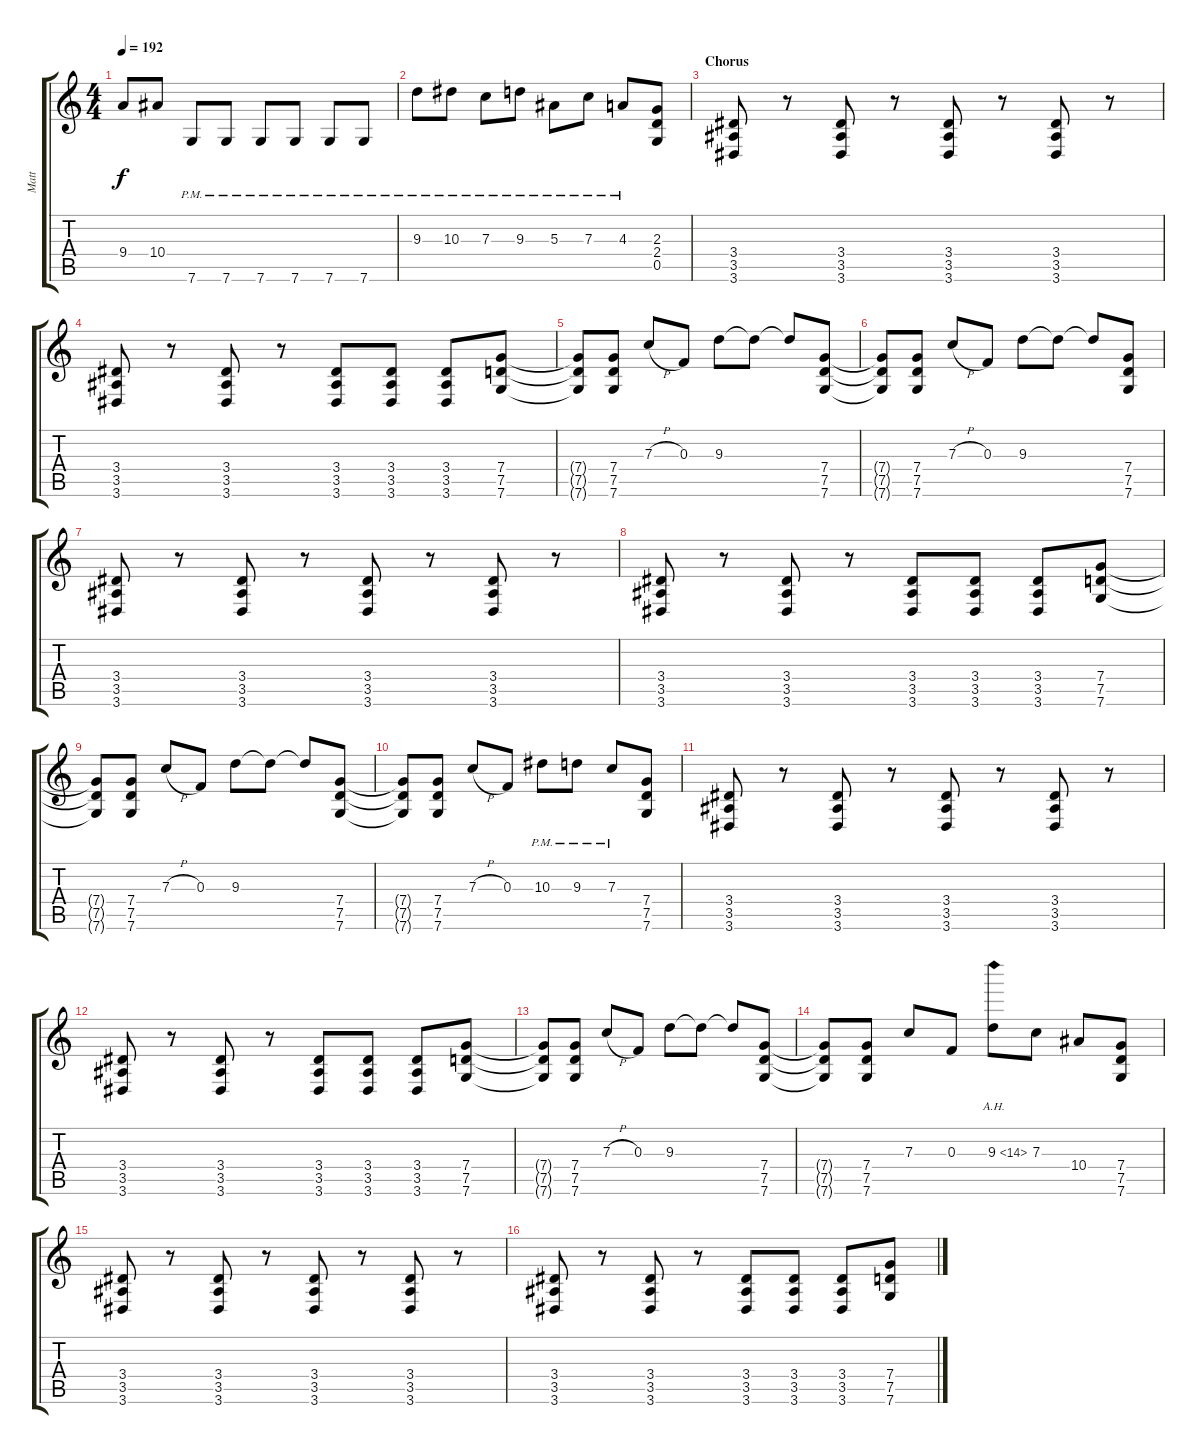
\track ("Matt" "Matt") {instrument distortionguitar}
\staff {score tabs}
\tuning (D4 A3 F3 C3 G2 C2) {hide}
\ts (4 4)
\tempo 192
\clef g2
\ks c
9.4{t}.8{dy f} 10.4.8 7.6{pm}.8 7.6{pm}.8 7.6{pm}.8 7.6{pm}.8 7.6{pm}.8 7.6{pm}.8 |
9.3{pm}.8 10.3{pm}.8 7.3{pm}.8 9.3{pm}.8 5.3{pm}.8 7.3{pm}.8 4.3{pm}.8 (2.3 2.4 0.5).8 |
\section ("" "Chorus")
(3.4 3.5 3.6).8 r.8 (3.4 3.5 3.6).8 r.8 (3.4 3.5 3.6).8 r.8 (3.4 3.5 3.6).8 r.8 |
(3.4 3.5 3.6).8 r.8 (3.4 3.5 3.6).8 r.8 (3.4 3.5 3.6).8 (3.4 3.5 3.6).8 (3.4 3.5 3.6).8 (7.4 7.5 7.6).8 |
(7.4{t} 7.5{t} 7.6{t}).8 (7.4 7.5 7.6).8 7.3{h}.8 0.3.8 9.3.8 9.3{t}.8 9.3{t}.8 (7.4 7.5 7.6).8 |
(7.4{t} 7.5{t} 7.6{t}).8 (7.4 7.5 7.6).8 7.3{h}.8 0.3.8 9.3.8 9.3{t}.8 9.3{t}.8 (7.4 7.5 7.6).8 |
(3.4 3.5 3.6).8 r.8 (3.4 3.5 3.6).8 r.8 (3.4 3.5 3.6).8 r.8 (3.4 3.5 3.6).8 r.8 |
(3.4 3.5 3.6).8 r.8 (3.4 3.5 3.6).8 r.8 (3.4 3.5 3.6).8 (3.4 3.5 3.6).8 (3.4 3.5 3.6).8 (7.4 7.5 7.6).8 |
(7.4{t} 7.5{t} 7.6{t}).8 (7.4 7.5 7.6).8 7.3{h}.8 0.3.8 9.3.8 9.3{t}.8 9.3{t}.8 (7.4 7.5 7.6).8 |
(7.4{t} 7.5{t} 7.6{t}).8 (7.4 7.5 7.6).8 7.3{h}.8 0.3.8 10.3{pm}.8 9.3{pm}.8 7.3{pm}.8 (7.4 7.5 7.6).8 |
(3.4 3.5 3.6).8 r.8 (3.4 3.5 3.6).8 r.8 (3.4 3.5 3.6).8 r.8 (3.4 3.5 3.6).8 r.8 |
(3.4 3.5 3.6).8 r.8 (3.4 3.5 3.6).8 r.8 (3.4 3.5 3.6).8 (3.4 3.5 3.6).8 (3.4 3.5 3.6).8 (7.4 7.5 7.6).8 |
(7.4{t} 7.5{t} 7.6{t}).8 (7.4 7.5 7.6).8 7.3{h}.8 0.3.8 9.3.8 9.3{t}.8 9.3{t}.8 (7.4 7.5 7.6).8 |
(7.4{t} 7.5{t} 7.6{t}).8 (7.4 7.5 7.6).8 7.3.8 0.3.8 9.3{ah 5}.8 7.3.8 10.4.8 (7.4 7.5 7.6).8 |
(3.4 3.5 3.6).8 r.8 (3.4 3.5 3.6).8 r.8 (3.4 3.5 3.6).8 r.8 (3.4 3.5 3.6).8 r.8 |
(3.4 3.5 3.6).8 r.8 (3.4 3.5 3.6).8 r.8 (3.4 3.5 3.6).8 (3.4 3.5 3.6).8 (3.4 3.5 3.6).8 (7.4 7.5 7.6).8
